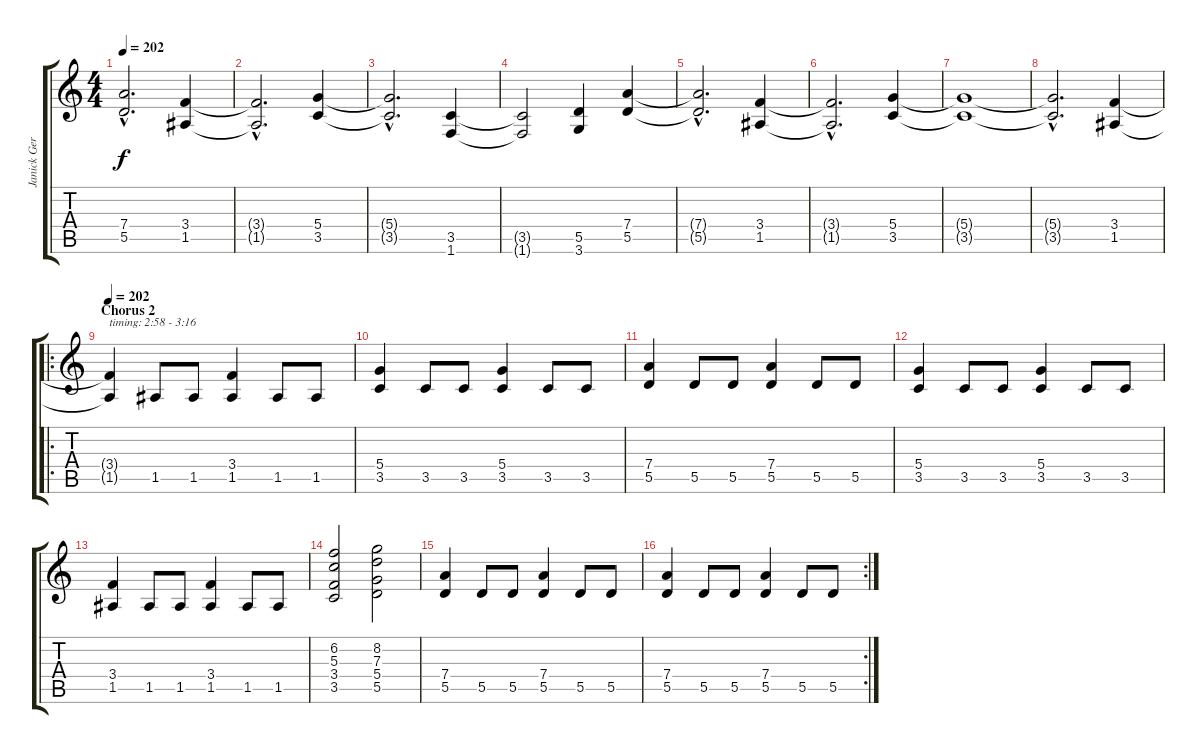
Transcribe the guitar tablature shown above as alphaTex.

\track ("Janick Gers Distortion" "Janick Ger") {instrument distortionguitar}
\staff {score tabs}
\tuning (E4 B3 G3 D3 A2 E2) {hide}
\ts (4 4)
\tempo 202
\clef g2
\ks c
(7.4{hac t} 5.5{hac t}).2{d dy f} (3.4 1.5).4 |
(3.4{hac t} 1.5{hac t}).2{d} (5.4 3.5).4 |
(5.4{hac t} 3.5{hac t}).2{d} (3.5 1.6).4 |
(3.5{t} 1.6{t}).2 (5.5 3.6).4 (7.4 5.5).4 |
(7.4{hac t} 5.5{hac t}).2{d} (3.4 1.5).4 |
(3.4{hac t} 1.5{hac t}).2{d} (5.4 3.5).4 |
(5.4{t} 3.5{t}).1 |
(5.4{hac t} 3.5{hac t}).2{d} (3.4 1.5).4 |
\ro
\section ("" "Chorus 2")
\tempo 202
(3.4{t} 1.5{t}).4{txt "timing: 2:58 - 3:16"} 1.5.8 1.5.8 (3.4 1.5).4 1.5.8 1.5.8 |
(5.4 3.5).4 3.5.8 3.5.8 (5.4 3.5).4 3.5.8 3.5.8 |
(7.4 5.5).4 5.5.8 5.5.8 (7.4 5.5).4 5.5.8 5.5.8 |
(5.4 3.5).4 3.5.8 3.5.8 (5.4 3.5).4 3.5.8 3.5.8 |
(3.4 1.5).4 1.5.8 1.5.8 (3.4 1.5).4 1.5.8 1.5.8 |
(6.2 5.3 3.4 3.5).2 (8.2 7.3 5.4 5.5).2 |
(7.4 5.5).4 5.5.8 5.5.8 (7.4 5.5).4 5.5.8 5.5.8 |
\rc 2
(7.4 5.5).4 5.5.8 5.5.8 (7.4 5.5).4 5.5.8 5.5.8
